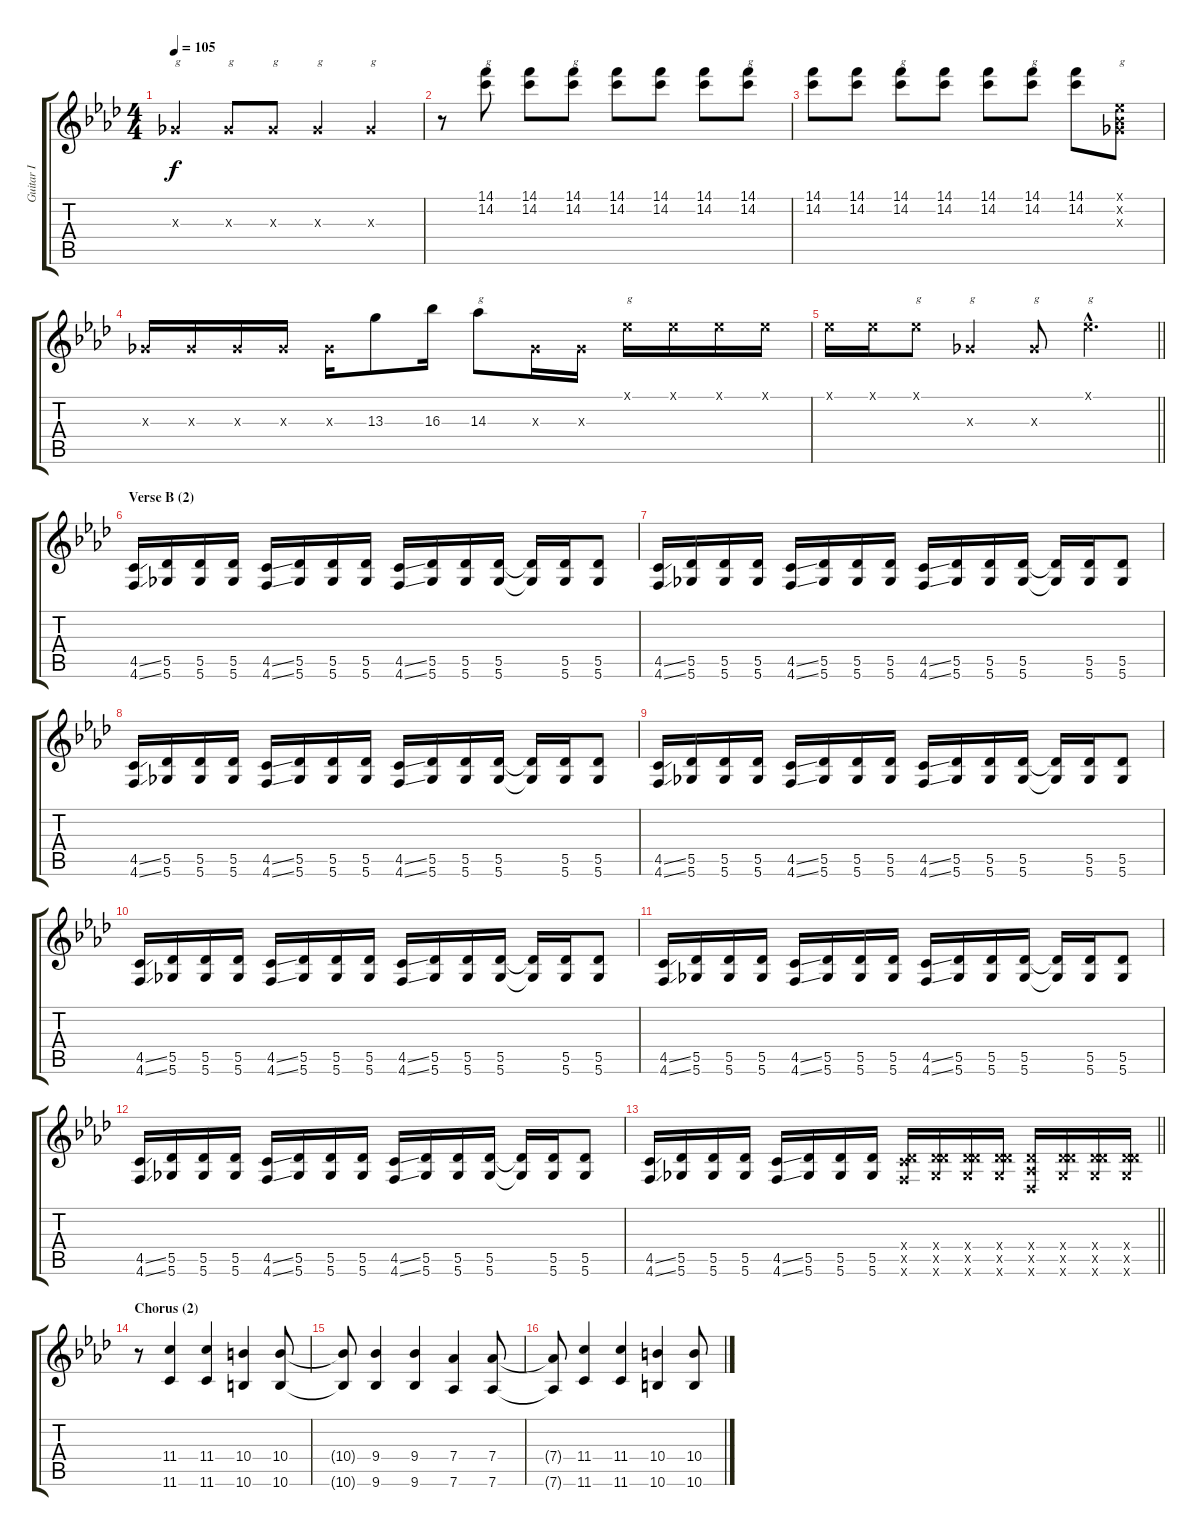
\track ("Guitar I" "Guitar I") {instrument distortionguitar}
\staff {score tabs}
\tuning (Eb4 Bb3 Gb3 Db3 Ab2 Db2) {hide}
\ts (4 4)
\tempo 105
\clef g2
\ks fminor
0.3{x}.4{txt "g" dy f} 0.3{x}.8{txt "g"} 0.3{x}.8{txt "g"} 0.3{x}.4{txt "g"} 0.3{x}.4{txt "g"} |
r.8 (14.1 14.2).8{txt "g"} (14.1 14.2).8 (14.1 14.2).8{txt "g"} (14.1 14.2).8 (14.1 14.2).8 (14.1 14.2).8 (14.1 14.2).8{txt "g"} |
(14.1 14.2).8 (14.1 14.2).8 (14.1 14.2).8{txt "g"} (14.1 14.2).8 (14.1 14.2).8 (14.1 14.2).8{txt "g"} (14.1 14.2).8 (0.1{x} 0.2{x} 0.3{x}).8{txt "g"} |
0.3{x}.16 0.3{x}.16 0.3{x}.16 0.3{x}.16 0.3{x}.16 13.3.8 16.3.16 14.3.8{txt "g"} 0.3{x}.16 0.3{x}.16 0.1{x}.16{txt "g"} 0.1{x}.16 0.1{x}.16 0.1{x}.16 |
\barLineRight lightlight
0.1{x}.16 0.1{x}.16 0.1{x}.8{txt "g"} 0.3{x}.4{txt "g"} 0.3{x}.8{txt "g"} 0.1{hac x}.4{d txt "g"} |
\section ("" "Verse B (2)")
(4.5{ss} 4.6{ss}).16{volume 12 balance 12} (5.5 5.6).16 (5.5 5.6).16 (5.5 5.6).16 (4.5{ss} 4.6{ss}).16 (5.5 5.6).16 (5.5 5.6).16 (5.5 5.6).16 (4.5{ss} 4.6{ss}).16 (5.5 5.6).16 (5.5 5.6).16 (5.5 5.6).16 (5.5{t} 5.6{t}).16 (5.5 5.6).16 (5.5 5.6).8 |
(4.5{ss} 4.6{ss}).16 (5.5 5.6).16 (5.5 5.6).16 (5.5 5.6).16 (4.5{ss} 4.6{ss}).16 (5.5 5.6).16 (5.5 5.6).16 (5.5 5.6).16 (4.5{ss} 4.6{ss}).16 (5.5 5.6).16 (5.5 5.6).16 (5.5 5.6).16 (5.5{t} 5.6{t}).16 (5.5 5.6).16 (5.5 5.6).8 |
(4.5{ss} 4.6{ss}).16 (5.5 5.6).16 (5.5 5.6).16 (5.5 5.6).16 (4.5{ss} 4.6{ss}).16 (5.5 5.6).16 (5.5 5.6).16 (5.5 5.6).16 (4.5{ss} 4.6{ss}).16 (5.5 5.6).16 (5.5 5.6).16 (5.5 5.6).16 (5.5{t} 5.6{t}).16 (5.5 5.6).16 (5.5 5.6).8 |
(4.5{ss} 4.6{ss}).16 (5.5 5.6).16 (5.5 5.6).16 (5.5 5.6).16 (4.5{ss} 4.6{ss}).16 (5.5 5.6).16 (5.5 5.6).16 (5.5 5.6).16 (4.5{ss} 4.6{ss}).16 (5.5 5.6).16 (5.5 5.6).16 (5.5 5.6).16 (5.5{t} 5.6{t}).16 (5.5 5.6).16 (5.5 5.6).8 |
(4.5{ss} 4.6{ss}).16 (5.5 5.6).16 (5.5 5.6).16 (5.5 5.6).16 (4.5{ss} 4.6{ss}).16 (5.5 5.6).16 (5.5 5.6).16 (5.5 5.6).16 (4.5{ss} 4.6{ss}).16 (5.5 5.6).16 (5.5 5.6).16 (5.5 5.6).16 (5.5{t} 5.6{t}).16 (5.5 5.6).16 (5.5 5.6).8 |
(4.5{ss} 4.6{ss}).16 (5.5 5.6).16 (5.5 5.6).16 (5.5 5.6).16 (4.5{ss} 4.6{ss}).16 (5.5 5.6).16 (5.5 5.6).16 (5.5 5.6).16 (4.5{ss} 4.6{ss}).16 (5.5 5.6).16 (5.5 5.6).16 (5.5 5.6).16 (5.5{t} 5.6{t}).16 (5.5 5.6).16 (5.5 5.6).8 |
(4.5{ss} 4.6{ss}).16 (5.5 5.6).16 (5.5 5.6).16 (5.5 5.6).16 (4.5{ss} 4.6{ss}).16 (5.5 5.6).16 (5.5 5.6).16 (5.5 5.6).16 (4.5{ss} 4.6{ss}).16 (5.5 5.6).16 (5.5 5.6).16 (5.5 5.6).16 (5.5{t} 5.6{t}).16 (5.5 5.6).16 (5.5 5.6).8 |
\barLineRight lightlight
(4.5{ss} 4.6{ss}).16 (5.5 5.6).16 (5.5 5.6).16 (5.5 5.6).16 (4.5{ss} 4.6{ss}).16 (5.5 5.6).16 (5.5 5.6).16 (5.5 5.6).16 (0.4{x} 4.5{x} 4.6{x}).16 (0.4{x} 5.5{x} 5.6{x}).16 (0.4{x} 5.5{x} 5.6{x}).16 (0.4{x} 5.5{x} 5.6{x}).16 (0.4{x} 0.5{x} 0.6{x}).16 (0.4{x} 5.5{x} 5.6{x}).16 (0.4{x} 5.5{x} 5.6{x}).16 (0.4{x} 5.5{x} 5.6{x}).16 |
\section ("" "Chorus (2)")
r.8 (11.4 11.6).4 (11.4 11.6).4 (10.4 10.6).4 (10.4 10.6).8 |
(10.4{t} 10.6{t}).8 (9.4 9.6).4 (9.4 9.6).4 (7.4 7.6).4 (7.4 7.6).8 |
(7.4{t} 7.6{t}).8 (11.4 11.6).4 (11.4 11.6).4 (10.4 10.6).4 (10.4 10.6).8
